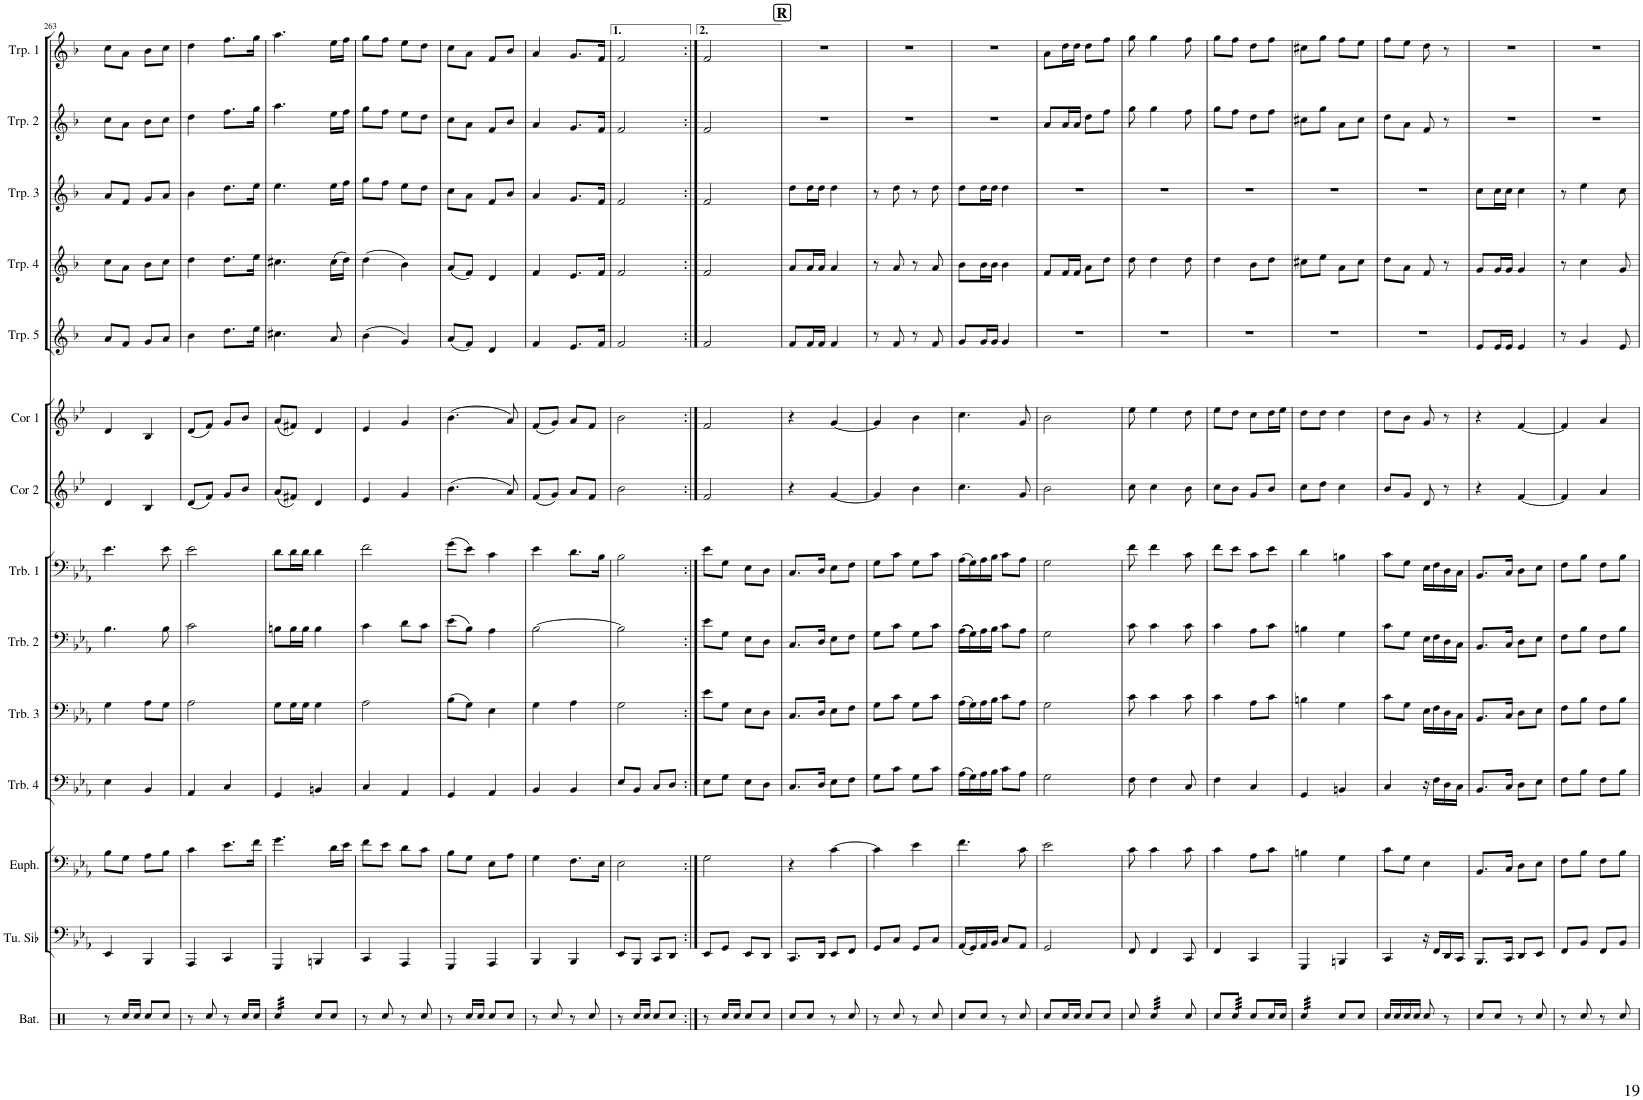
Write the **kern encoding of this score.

**kern	**kern	**kern	**kern	**kern	**kern	**kern	**kern	**kern	**kern	**kern	**kern	**kern	**kern
*part14	*part13	*part12	*part11	*part10	*part9	*part8	*part7	*part6	*part5	*part4	*part3	*part2	*part1
*staff14	*staff13	*staff12	*staff11	*staff10	*staff9	*staff8	*staff7	*staff6	*staff5	*staff4	*staff3	*staff2	*staff1
*I"Batterie	*I"Tuba en Sib	*I"Euphonium	*I"Trombone 4	*I"Trombone 3	*I"Trombone 2	*I"Trombone 1	*I"Cor 2	*I"Cor 1	*I"Trompette 5	*I"Trompette 4	*I"Trompette 3	*I"Trompette 2	*I"Trompette 1
*I'Bat.	*I'Tu. Sib	*I'Euph.	*I'Trb. 4	*I'Trb. 3	*I'Trb. 2	*I'Trb. 1	*I'Cor 2	*I'Cor 1	*I'Trp. 5	*I'Trp. 4	*I'Trp. 3	*I'Trp. 2	*I'Trp. 1
!!LO:PB:g=z
*clefX	*clefF4	*clefF4	*clefF4	*clefF4	*clefF4	*clefF4	*clefG2	*clefG2	*clefG2	*clefG2	*clefG2	*clefG2	*clefG2
*	*	*	*	*	*	*	*Trd4c7	*Trd4c7	*Trd1c2	*Trd1c2	*Trd1c2	*Trd1c2	*Trd1c2
*k[]	*k[b-e-a-]	*k[b-e-a-]	*k[b-e-a-]	*k[b-e-a-]	*k[b-e-a-]	*k[b-e-a-]	*k[b-e-]	*k[b-e-]	*k[b-]	*k[b-]	*k[b-]	*k[b-]	*k[b-]
*M2/4	*M2/4	*M2/4	*M2/4	*M2/4	*M2/4	*M2/4	*M2/4	*M2/4	*M2/4	*M2/4	*M2/4	*M2/4	*M2/4
=263	=263	=263	=263	=263	=263	=263	=263	=263	=263	=263	=263	=263	=263
8r	4EE-/	8B-\L	4E-\	4G\	4.B-\	4.e-\	4d/	4d/	8a/L	8cc\L	8a/L	8cc\L	8cc\L
16Rcc/LL	.	8G\J	.	.	.	.	.	.	8f/J	8a\J	8f/J	8a\J	8a\J
16Rcc/JJ	.	.	.	.	.	.	.	.	.	.	.	.	.
8Rcc/L	4BBB-/	8A-\L	4BB-/	8A-\L	.	.	4B-/	4B-/	8g/L	8b-\L	8g/L	8b-\L	8b-\L
8Rcc/J	.	8B-\J	.	8G\J	8B-\	8e-\	.	.	8a/J	8cc\J	8a/J	8cc\J	8cc\J
=264	=264	=264	=264	=264	=264	=264	=264	=264	=264	=264	=264	=264	=264
8r	4AAA-/	4c\	4AA-/	2A-\	2c\	2e-\	(8d/L	(8d/L	4b-\	4dd\	4b-\	4dd\	4dd\
8Rcc/	.	.	.	.	.	.	8f/J)	8f/J)	.	.	.	.	.
8r	4CC/	8.e-\L	4C/	.	.	.	8g/L	8g/L	8.dd\L	8.dd\L	8.dd\L	8.ff\L	8.ff\L
16Rcc/LL	.	.	.	.	.	.	8b-/J	8b-/J	.	.	.	.	.
16Rcc/JJ	.	16f\Jk	.	.	.	.	.	.	16ee\Jk	16ee\Jk	16ee\Jk	16gg\Jk	16gg\Jk
=265	=265	=265	=265	=265	=265	=265	=265	=265	=265	=265	=265	=265	=265
*tremolo	*	*	*	*	*	*	*	*	*	*	*	*	*
32Rcc/LLL	4GGG/	4.g\	4GG/	8G\L	8Bn\L	8d\L	(8a/L	(8a/L	4.cc#X\	4.cc#X\	4.ee\	4.aa\	4.aa\
32Rcc/	.	.	.	.	.	.	.	.	.	.	.	.	.
32Rcc/	.	.	.	.	.	.	.	.	.	.	.	.	.
32Rcc/	.	.	.	.	.	.	.	.	.	.	.	.	.
32Rcc/	.	.	.	16G\L	16B\L	16d\L	8f#X/J)	8f#X/J)	.	.	.	.	.
32Rcc/	.	.	.	.	.	.	.	.	.	.	.	.	.
32Rcc/	.	.	.	16G\JJ	16B\JJ	16d\JJ	.	.	.	.	.	.	.
32Rcc/JJJ	.	.	.	.	.	.	.	.	.	.	.	.	.
*Xtremolo	*	*	*	*	*	*	*	*	*	*	*	*	*
8Rcc/L	4BBBn/	.	4BBn/	4G\	4B\	4d\	4d/	4d/	.	.	.	.	.
8Rcc/J	.	16d\LL	.	.	.	.	.	.	8a/	(16cc#\LL	16ee\LL	16ee\LL	16ee\LL
.	.	16e-\JJ	.	.	.	.	.	.	.	16dd\JJ)	16ff\JJ	16ff\JJ	16ff\JJ
=266	=266	=266	=266	=266	=266	=266	=266	=266	=266	=266	=266	=266	=266
8r	4CC/	8f\L	4C/	2A-\	4c\	2f\	4e-/	4e-/	(4b-\	(4dd\	8gg\L	8gg\L	8gg\L
8Rcc/	.	8e-\J	.	.	.	.	.	.	.	.	8ff\J	8ff\J	8ff\J
8r	4AAA-/	8d\L	4AA-/	.	8d\L	.	4g/	4g/	4g/)	4b-\)	8ee\L	8ee\L	8ee\L
8Rcc/	.	8c\J	.	.	8c\J	.	.	.	.	.	8dd\J	8dd\J	8dd\J
=267	=267	=267	=267	=267	=267	=267	=267	=267	=267	=267	=267	=267	=267
8r	4GGG/	8B-\L	4GG/	(8B-\L	(8e-\L	(8g\L	(4.b-\	(4.b-\	(8a/L	(8a/L	8cc\L	8cc\L	8cc\L
16Rcc/LL	.	8G\J	.	8G\J)	8B-\J)	8e-\J)	.	.	8f/J)	8f/J)	8a\J	8a\J	8a\J
16Rcc/JJ	.	.	.	.	.	.	.	.	.	.	.	.	.
8Rcc/L	4AAA-/	8E-\L	4AA-/	4E-\	4A-\	4c\	.	.	4d/	4d/	8f/L	8f/L	8f/L
8Rcc/J	.	8A-\J	.	.	.	.	8a/)	8a/)	.	.	8b-/J	8b-/J	8b-/J
=268	=268	=268	=268	=268	=268	=268	=268	=268	=268	=268	=268	=268	=268
8r	4BBB-/	4G\	4BB-/	4G\	[2B-\	4e-\	(8f/L	(8f/L	4f/	4f/	4a/	4a/	4a/
8Rcc/	.	.	.	.	.	.	8g/J)	8g/J)	.	.	.	.	.
8r	4BBB-/	8.F\L	4BB-/	4A-\	.	8.d\L	8a/L	8a/L	8.e/L	8.e/L	8.g/L	8.g/L	8.g/L
8Rcc/	.	.	.	.	.	.	8f/J	8f/J	.	.	.	.	.
.	.	16E-\Jk	.	.	.	16B-\Jk	.	.	16f/Jk	16f/Jk	16f/Jk	16f/Jk	16f/Jk
=269	=269	=269	=269	=269	=269	=269	=269	=269	=269	=269	=269	=269	=269
8r	8EE-/L	2E-\	8E-/L	2G\	2B-\]	2B-\	2b-\	2b-\	2f/	2f/	2f/	2f/	2f/
16Rcc/LL	8BBB-/J	.	8BB-/J	.	.	.	.	.	.	.	.	.	.
16Rcc/JJ	.	.	.	.	.	.	.	.	.	.	.	.	.
8Rcc/L	8CC/L	.	8C/L	.	.	.	.	.	.	.	.	.	.
8Rcc/J	8DD/J	.	8D/J	.	.	.	.	.	.	.	.	.	.
=270:|!	=270:|!	=270:|!	=270:|!	=270:|!	=270:|!	=270:|!	=270:|!	=270:|!	=270:|!	=270:|!	=270:|!	=270:|!	=270:|!
8r	8EE-/L	2G\	8E-\L	8e-\L	8e-\L	8e-\L	2f/	2f/	2f/	2f/	2f/	2f/	2f/
16Rcc/LL	8GG/J	.	8G\J	8G\J	8G\J	8G\J	.	.	.	.	.	.	.
16Rcc/JJ	.	.	.	.	.	.	.	.	.	.	.	.	.
8Rcc/L	8EE-/L	.	8E-\L	8E-\L	8E-\L	8E-\L	.	.	.	.	.	.	.
8Rcc/J	8DD/J	.	8D\J	8D\J	8D\J	8D\J	.	.	.	.	.	.	.
!!LO:REH:place=s1:a:B:cj:fs=14:t=R
=271	=271	=271	=271	=271	=271	=271	=271	=271	=271	=271	=271	=271	=271
8Rcc/L	8.CC/L	4r	8.C/L	8.C/L	8.C/L	8.C/L	4r	4r	8f/L	8a/L	8dd\L	2r	2r
8Rcc/J	.	.	.	.	.	.	.	.	16f/L	16a/L	16dd\L	.	.
.	16DD/Jk	.	16D/Jk	16D/Jk	16D/Jk	16D/Jk	.	.	16f/JJ	16a/JJ	16dd\JJ	.	.
8r	8EE-/L	[4c\	8E-\L	8E-\L	8E-\L	8E-\L	[4g/	[4g/	4f/	4a/	4dd\	.	.
8Rcc/	8FF/J	.	8F\J	8F\J	8F\J	8F\J	.	.	.	.	.	.	.
=272	=272	=272	=272	=272	=272	=272	=272	=272	=272	=272	=272	=272	=272
8r	8GG/L	4c\]	8G\L	8G\L	8G\L	8G\L	4g/]	4g/]	8r	8r	8r	2r	2r
8Rcc/	8C/J	.	8c\J	8c\J	8c\J	8c\J	.	.	8f/	8a/	8dd\	.	.
8r	8GG/L	4e-\	8G\L	8G\L	8G\L	8G\L	4b-\	4b-\	8r	8r	8r	.	.
8Rcc/	8C/J	.	8c\J	8c\J	8c\J	8c\J	.	.	8f/	8a/	8dd\	.	.
=273	=273	=273	=273	=273	=273	=273	=273	=273	=273	=273	=273	=273	=273
8Rcc/L	(16AA-/LL	4.f\	(16A-\LL	(16A-\LL	((16A-\LL	(16A-\LL	4.cc\	4.cc\	8g/L	8b-\L	8dd\L	2r	2r
.	16GG/)	.	16G\)	16G\)	16G\))	16G\)	.	.	.	.	.	.	.
8Rcc/J	16AA-/	.	16A-\	16A-\	16A-\	16A-\	.	.	16g/L	16b-\L	16dd\L	.	.
.	16BB-/JJ	.	16B-\JJ	16B-\JJ	16B-\JJ	16B-\JJ	.	.	16g/JJ	16b-\JJ	16dd\JJ	.	.
8r	8C/L	.	8c\L	8c\L	8c\L	8c\L	.	.	4g/	4b-\	4dd\	.	.
8Rcc/	8AA-/J	8c\	8A-\J	8A-\J	8A-\J	8A-\J	8g/	8g/	.	.	.	.	.
=274	=274	=274	=274	=274	=274	=274	=274	=274	=274	=274	=274	=274	=274
8Rcc/L	2GG/	2e-\	2G\	2G\	2G\	2G\	2b-\	2b-\	2r	8f/L	2r	8a/L	8a\L
16Rcc/L	.	.	.	.	.	.	.	.	.	16f/L	.	16a/L	16dd\L
16Rcc/JJ	.	.	.	.	.	.	.	.	.	16f/JJ	.	16a/JJ	16dd\JJ
8Rcc/L	.	.	.	.	.	.	.	.	.	8a\L	.	8dd\L	8dd\L
8Rcc/J	.	.	.	.	.	.	.	.	.	8dd\J	.	8ff\J	8ff\J
=275	=275	=275	=275	=275	=275	=275	=275	=275	=275	=275	=275	=275	=275
8Rcc/	8FF/	8c\	8F\	8c\	8c\	8f\	8cc\	8ee-\	2r	8dd\	2r	8gg\	8gg\
*tremolo	*	*	*	*	*	*	*	*	*	*	*	*	*
32Rcc/LLL	4FF/	4c\	4F\	4c\	4c\	4f\	4cc\	4ee-\	.	4dd\	.	4gg\	4gg\
32Rcc/	.	.	.	.	.	.	.	.	.	.	.	.	.
32Rcc/	.	.	.	.	.	.	.	.	.	.	.	.	.
32Rcc/	.	.	.	.	.	.	.	.	.	.	.	.	.
32Rcc/	.	.	.	.	.	.	.	.	.	.	.	.	.
32Rcc/	.	.	.	.	.	.	.	.	.	.	.	.	.
32Rcc/	.	.	.	.	.	.	.	.	.	.	.	.	.
32Rcc/JJJ	.	.	.	.	.	.	.	.	.	.	.	.	.
*Xtremolo	*	*	*	*	*	*	*	*	*	*	*	*	*
8Rcc/	8CC/	8c\	8C/	8c\	8c\	8c\	8b-\	8dd\	.	8dd\	.	8ff\	8ff\
=276	=276	=276	=276	=276	=276	=276	=276	=276	=276	=276	=276	=276	=276
8Rcc/L	4FF/	4c\	4F\	4c\	4c\	8f\L	8cc\L	8ee-\L	2r	4dd\	2r	8gg\L	8gg\L
*tremolo	*	*	*	*	*	*	*	*	*	*	*	*	*
64Rcc/	.	.	.	.	.	8e-\J	8b-\J	8dd\J	.	.	.	8ff\J	8ff\J
64Rcc/	.	.	.	.	.	.	.	.	.	.	.	.	.
64Rcc/	.	.	.	.	.	.	.	.	.	.	.	.	.
64Rcc/	.	.	.	.	.	.	.	.	.	.	.	.	.
64Rcc/	.	.	.	.	.	.	.	.	.	.	.	.	.
64Rcc/	.	.	.	.	.	.	.	.	.	.	.	.	.
64Rcc/	.	.	.	.	.	.	.	.	.	.	.	.	.
64Rcc/JJJJ	.	.	.	.	.	.	.	.	.	.	.	.	.
*Xtremolo	*	*	*	*	*	*	*	*	*	*	*	*	*
8Rcc/L	4CC/	8A-\L	4C/	8A-\L	8A-\L	8c\L	8g/L	8cc\L	.	8b-\L	.	8dd\L	8dd\L
16Rcc/L	.	8c\J	.	8c\J	8c\J	8e-\J	8b-/J	16dd\L	.	8dd\J	.	8ff\J	8ff\J
16Rcc/JJ	.	.	.	.	.	.	.	16ee-\JJ	.	.	.	.	.
=277	=277	=277	=277	=277	=277	=277	=277	=277	=277	=277	=277	=277	=277
*tremolo	*	*	*	*	*	*	*	*	*	*	*	*	*
32Rcc/LLL	4GGG/	4Bn\	4GG/	4Bn\	4Bn\	4d\	8cc\L	8dd\L	2r	8cc#X\L	2r	8cc#X\L	8cc#X\L
32Rcc/	.	.	.	.	.	.	.	.	.	.	.	.	.
32Rcc/	.	.	.	.	.	.	.	.	.	.	.	.	.
32Rcc/	.	.	.	.	.	.	.	.	.	.	.	.	.
32Rcc/	.	.	.	.	.	.	8dd\J	8dd\J	.	8ee\J	.	8gg\J	8gg\J
32Rcc/	.	.	.	.	.	.	.	.	.	.	.	.	.
32Rcc/	.	.	.	.	.	.	.	.	.	.	.	.	.
32Rcc/JJJ	.	.	.	.	.	.	.	.	.	.	.	.	.
*Xtremolo	*	*	*	*	*	*	*	*	*	*	*	*	*
8Rcc/L	4BBBn/	4G\	4BBn/	4G\	4G\	4Bn\	4cc\	4dd\	.	8a\L	.	8a\L	8ff\L
8Rcc/J	.	.	.	.	.	.	.	.	.	8cc#\J	.	8cc#\J	8ee\J
=278	=278	=278	=278	=278	=278	=278	=278	=278	=278	=278	=278	=278	=278
16Rcc/LL	4CC/	8c\L	4C/	8c\L	8c\L	8c\L	8b-/L	8dd\L	2r	8dd\L	2r	8dd\L	8ff\L
16Rcc/	.	.	.	.	.	.	.	.	.	.	.	.	.
16Rcc/	.	8G\J	.	8G\J	8G\J	8G\J	8g/J	8b-\J	.	8a\J	.	8a\J	8ee\J
16Rcc/JJ	.	.	.	.	.	.	.	.	.	.	.	.	.
8Rcc/	16r	4E-\	16r	16E-\LL	16E-\LL	16E-\LL	8d/	8g/	.	8f/	.	8f/	8dd\
.	16FF/LL	.	16F\LL	16F\	16F\	16F\	.	.	.	.	.	.	.
8r	16DD/	.	16D\	16D\	16D\	16D\	8r	8r	.	8r	.	8r	8r
.	16CC/JJ	.	16C\JJ	16C\JJ	16C\JJ	16C\JJ	.	.	.	.	.	.	.
=279	=279	=279	=279	=279	=279	=279	=279	=279	=279	=279	=279	=279	=279
8Rcc/L	8.BBB-/L	8.BB-/L	8.BB-/L	8.BB-/L	8.BB-/L	8.BB-/L	4r	4r	8e/L	8g/L	8cc\L	2r	2r
8Rcc/J	.	.	.	.	.	.	.	.	16e/L	16g/L	16cc\L	.	.
.	16CC/Jk	16C/Jk	16C/Jk	16C/Jk	16C/Jk	16C/Jk	.	.	16e/JJ	16g/JJ	16cc\JJ	.	.
8r	8DD/L	8D\L	8D\L	8D\L	8D\L	8D\L	[4f/	[4f/	4e/	4g/	4cc\	.	.
8Rcc/	8EE-/J	8E-\J	8E-\J	8E-\J	8E-\J	8E-\J	.	.	.	.	.	.	.
=280	=280	=280	=280	=280	=280	=280	=280	=280	=280	=280	=280	=280	=280
8r	8FF/L	8F\L	8F\L	8F\L	8F\L	8F\L	4f/]	4f/]	8r	8r	8r	2r	2r
8Rcc/	8BB-/J	8B-\J	8B-\J	8B-\J	8B-\J	8B-\J	.	.	4g/	4cc\	4ee\	.	.
8r	8FF/L	8F\L	8F\L	8F\L	8F\L	8F\L	4a/	4a/	.	.	.	.	.
8Rcc/	8BB-/J	8B-\J	8B-\J	8B-\J	8B-\J	8B-\J	.	.	8e/	8g/	8cc\	.	.
=	=	=	=	=	=	=	=	=	=	=	=	=	=
*-	*-	*-	*-	*-	*-	*-	*-	*-	*-	*-	*-	*-	*-
